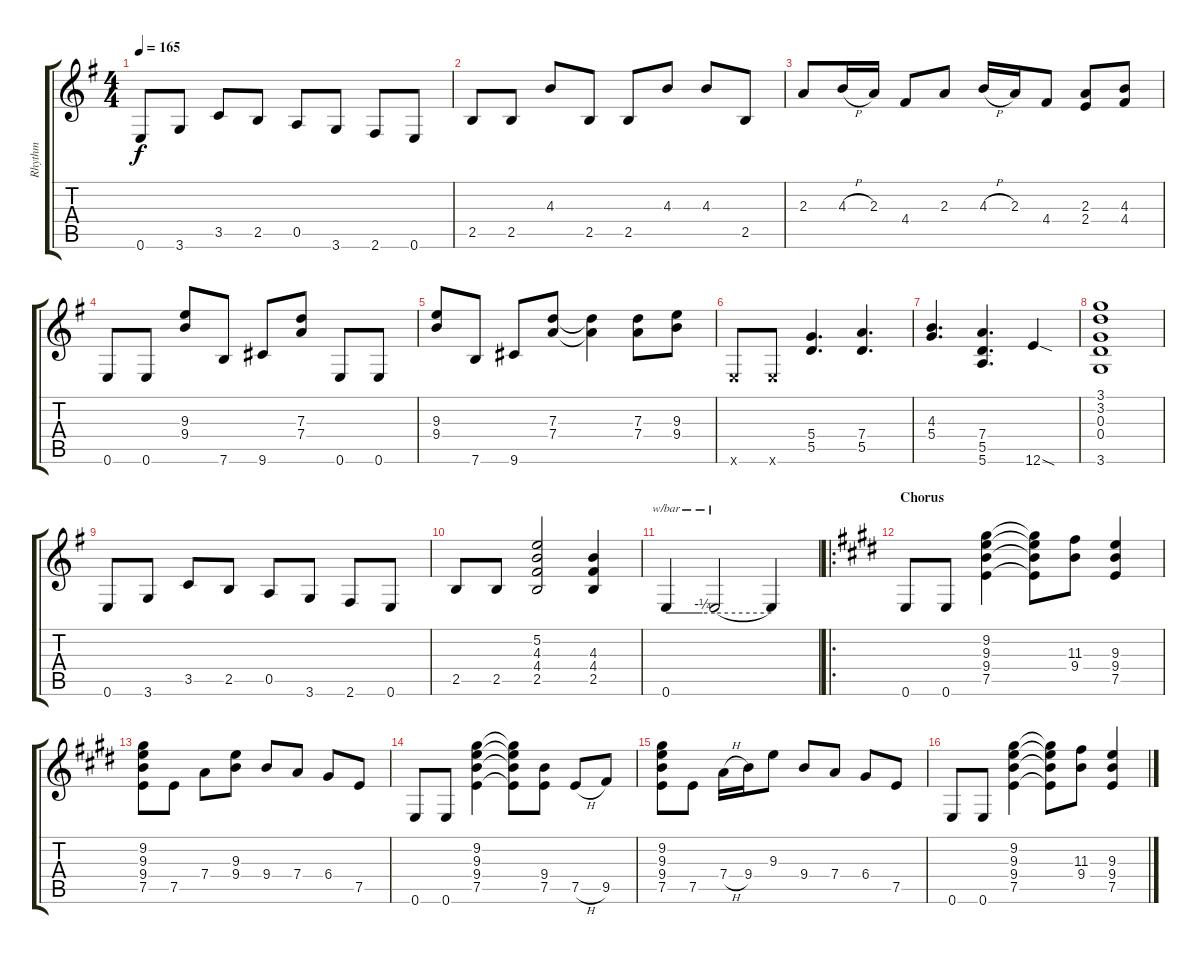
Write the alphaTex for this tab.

\track ("Rhythm" "Rhythm") {instrument distortionguitar}
\staff {score tabs}
\tuning (E4 B3 G3 D3 A2 E2) {hide}
\ts (4 4)
\tempo 165
\clef g2
\ks g
0.6.8{dy f} 3.6.8 3.5.8 2.5.8 0.5.8 3.6.8 2.6.8 0.6.8 |
2.5.8 2.5.8 4.3.8 2.5.8 2.5.8 4.3.8 4.3.8 2.5.8 |
2.3.8 4.3{h}.16 2.3.16 4.4.8 2.3.8 4.3{h}.16 2.3.16 4.4.8 (2.3 2.4).8 (4.3 4.4).8 |
0.6.8 0.6.8 (9.3 9.4).8 7.6.8 9.6.8 (7.3 7.4).8 0.6.8 0.6.8 |
(9.3 9.4).8 7.6.8 9.6.8 (7.3 7.4).8 (7.3{t} 7.4{t}).4 (7.3 7.4).8 (9.3 9.4).8 |
0.6{x}.8 0.6{x}.8 (5.4 5.5).4{d} (7.4 5.5).4{d} |
(4.3 5.4).4{d} (7.4 5.5 5.6).4{d} 12.6{sod}.4 |
(3.1 3.2 0.3 0.4 3.6).1 |
0.6.8 3.6.8 3.5.8 2.5.8 0.5.8 3.6.8 2.6.8 0.6.8 |
2.5.8 2.5.8 (5.2 4.3 4.4 2.5).2 (4.3 4.4 2.5).4 |
0.6.4{tbe (custom default 0 0 45 -1 60 -1)} 0.6{t}.2{tbe (hold default 0 0 60 0)} 0.6{t}.4 |
\ro
\section ("" "Chorus")
\ks e
0.6.8 0.6.8 (9.2 9.3 9.4 7.5).4 (9.2{t} 9.3{t} 9.4{t} 7.5{t}).8 (11.3 9.4).8 (9.3 9.4 7.5).4 |
\ks c#minor
(9.2 9.3 9.4 7.5).8 7.5.8 7.4.8 (9.3 9.4).8 9.4.8 7.4.8 6.4.8 7.5.8 |
0.6.8 0.6.8 (9.2 9.3 9.4 7.5).4 (9.2{t} 9.3{t} 9.4{t} 7.5{t}).8 (9.4 7.5).8 7.5{h}.8 9.5.8 |
\ks e
(9.2 9.3 9.4 7.5).8 7.5.8 7.4{h}.16 9.4.16 9.3.8 9.4.8 7.4.8 6.4.8 7.5.8 |
\ks c#minor
0.6.8 0.6.8 (9.2 9.3 9.4 7.5).4 (9.2{t} 9.3{t} 9.4{t} 7.5{t}).8 (11.3 9.4).8 (9.3 9.4 7.5).4
